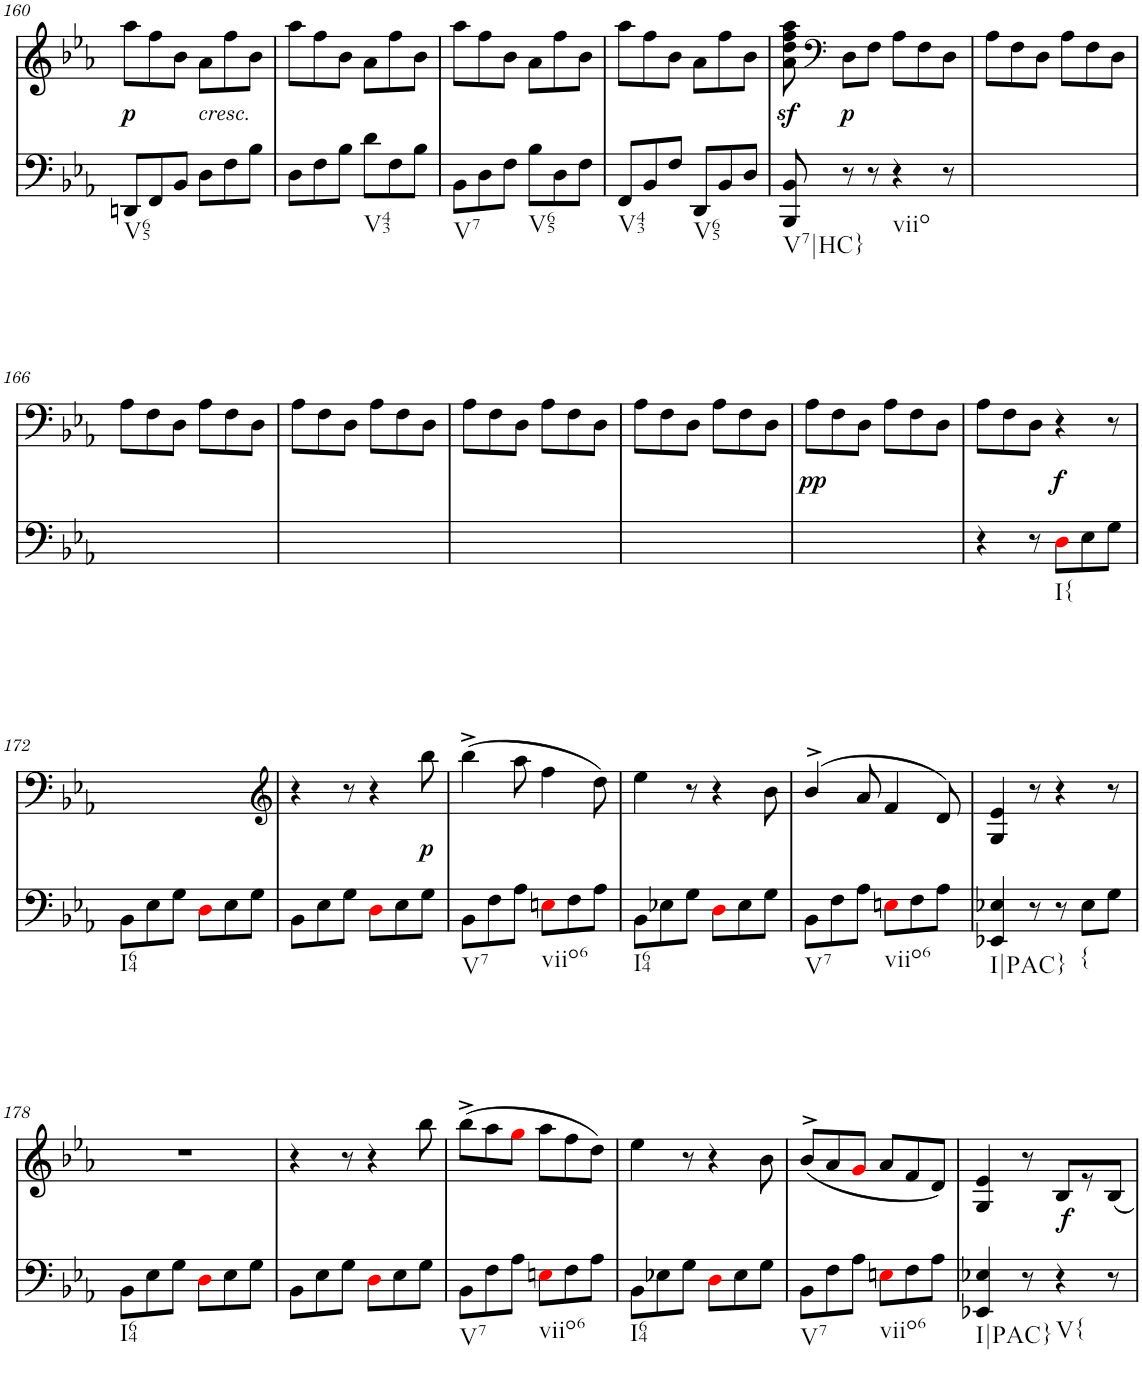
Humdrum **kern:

**kern	**dynam	**kern	**text	**dynam
*part2	*part2	*part1	*part1	*part1
*staff2	*staff2	*staff1	*staff1	*staff1
*I"piano	*	*I"piano	*	*
*I'Pno	*	*I'Pno	*	*
!!LO:PB:g=z
*clefF4	*	*clefG2	*	*
*k[b-e-a-]	*	*k[b-e-a-]	*	*
*E-:	*	*E-:	*	*
*M6/8	*	*M6/8	*	*
=160	=160	=160	=160	=160
!LO:TX:b:t=V65	!	!	!	!
!	!	!	!LO:LY:b	!LO:DY:b
8DDn/L	.	8aa-\L	p	p
8FF/	.	8ff\	.	.
!	!	!	!LO:LY:b	!
8BB-/J	.	8b-\J	<	.
!	!	!LO:TX:b:i:t=cresc.	!	!
8D\L	.	8a-\L	.	.
8F\	.	8ff\	.	.
8B-\J	.	8b-\J	.	.
=161	=161	=161	=161	=161
8D\L	.	8aa-\L	.	.
8F\	.	8ff\	.	.
8B-\J	.	8b-\J	.	.
!LO:TX:b:t=V43	!	!	!	!
8d\L	.	8a-\L	.	.
8F\	.	8ff\	.	.
8B-\J	.	8b-\J	.	.
=162	=162	=162	=162	=162
!LO:TX:b:t=V7	!	!	!	!
8BB-\L	.	8aa-\L	.	.
8D\	.	8ff\	.	.
8F\J	.	8b-\J	.	.
!LO:TX:b:t=V65	!	!	!	!
8B-\L	.	8a-\L	.	.
8D\	.	8ff\	.	.
8F\J	.	8b-\J	.	.
=163	=163	=163	=163	=163
!LO:TX:b:t=V43	!	!	!	!
8FF/L	.	8aa-\L	.	.
8BB-/	.	8ff\	.	.
8F/J	.	8b-\J	.	.
!LO:TX:b:t=V65	!	!	!	!
8DD/L	.	8a-\L	.	.
8BB-/	.	8ff\	.	.
8D/J	.	8b-\J	.	.
=164	=164	=164	=164	=164
!LO:TX:b:t=V7|HC}	!	!	!	!
8BBB-/ 8BB-/	.	8a-\z< 8dd\z< 8ff\z< 8aa-\z<	.	.
*	*	*clefF4	*	*
!	!	!	!LO:LY:b	!LO:DY:b
8r	.	8D\L	p	p
8r	.	8F\J	.	.
!LO:TX:b:t=viio	!	!	!	!
4r	.	8A-\L	.	.
.	.	8F\	.	.
8r	.	8D\J	.	.
=165	=165	=165	=165	=165
2.ryy	.	8A-\L	.	.
.	.	8F\	.	.
.	.	8D\J	.	.
.	.	8A-\L	.	.
.	.	8F\	.	.
.	.	8D\J	.	.
!!LO:LB:g=z
=166	=166	=166	=166	=166
2.ryy	.	8A-\L	.	.
.	.	8F\	.	.
.	.	8D\J	.	.
.	.	8A-\L	.	.
.	.	8F\	.	.
.	.	8D\J	.	.
=167	=167	=167	=167	=167
2.ryy	.	8A-\L	.	.
.	.	8F\	.	.
.	.	8D\J	.	.
.	.	8A-\L	.	.
.	.	8F\	.	.
.	.	8D\J	.	.
=168	=168	=168	=168	=168
2.ryy	.	8A-\L	.	.
.	.	8F\	.	.
.	.	8D\J	.	.
.	.	8A-\L	.	.
.	.	8F\	.	.
.	.	8D\J	.	.
=169	=169	=169	=169	=169
2.ryy	.	8A-\L	.	.
.	.	8F\	.	.
.	.	8D\J	.	.
.	.	8A-\L	.	.
.	.	8F\	.	.
.	.	8D\J	.	.
=170	=170	=170	=170	=170
!	!	!	!LO:LY:b	!LO:DY:b
2.ryy	.	8A-\L	pp	pp
.	.	8F\	.	.
.	.	8D\J	.	.
.	.	8A-\L	.	.
.	.	8F\	.	.
.	.	8D\J	.	.
=171	=171	=171	=171	=171
4r	.	8A-\L	.	.
.	.	8F\	.	.
8r	.	8D\J	.	.
!LO:TX:b:t=I{	!	!	!	!
!	!	!	!LO:LY:b	!LO:DY:b
8Di\L	.	4r	f	f
8E-\	.	.	.	.
8G\J	.	8r	.	.
!!LO:LB:g=z
=172	=172	=172	=172	=172
!LO:TX:b:t=I64	!	!	!	!
8BB-\L	.	2.ryy	.	.
8E-\	.	.	.	.
8G\J	.	.	.	.
8Di\L	.	.	.	.
8E-\	.	.	.	.
8G\J	.	.	.	.
=173	=173	=173	=173	=173
*	*	*clefG2	*	*
8BB-\L	.	4r	.	.
8E-\	.	.	.	.
8G\J	.	8r	.	.
8Di\L	.	4r	.	.
8E-\	.	.	.	.
!	!	!	!LO:LY:b	!LO:DY:b
8G\J	.	8bb-\	p	p
=174	=174	=174	=174	=174
!LO:TX:b:t=V7	!	!	!	!
8BB-\L	.	(4bb-^\	.	.
8F\	.	.	.	.
8A-\J	.	8aa-\	.	.
!LO:TX:b:t=viio6	!	!	!	!
8Eni\L	.	4ff\	.	.
8F\	.	.	.	.
8A-\J	.	8dd\)	.	.
=175	=175	=175	=175	=175
!LO:TX:b:t=I64	!	!	!	!
8BB-\L	.	4ee-\	.	.
8E-X\	.	.	.	.
8G\J	.	8r	.	.
8Di\L	.	4r	.	.
8E-\	.	.	.	.
8G\J	.	8b-\	.	.
=176	=176	=176	=176	=176
!LO:TX:b:t=V7	!	!	!	!
8BB-\L	.	(>4b-^>/	.	.
8F\	.	.	.	.
8A-\J	.	8a-/	.	.
!LO:TX:b:t=viio6	!	!	!	!
8Eni\L	.	4f/	.	.
8F\	.	.	.	.
8A-\J	.	8d/)	.	.
=177	=177	=177	=177	=177
!LO:TX:b:t=I|PAC}	!	!	!	!
4EE-X/ 4E-X/	.	4G/ 4e-/	.	.
8r	.	8r	.	.
8r	.	4r	.	.
!LO:TX:b:t={	!	!	!	!
8E-\L	.	.	.	.
8G\J	.	8r	.	.
!!LO:LB:g=z
=178	=178	=178	=178	=178
!LO:TX:b:t=I64	!	!	!	!
8BB-\L	.	2.r	.	.
8E-\	.	.	.	.
8G\J	.	.	.	.
8Di\L	.	.	.	.
8E-\	.	.	.	.
8G\J	.	.	.	.
=179	=179	=179	=179	=179
8BB-\L	.	4r	.	.
8E-\	.	.	.	.
8G\J	.	8r	.	.
8Di\L	.	4r	.	.
8E-\	.	.	.	.
8G\J	.	8bb-\	.	.
=180	=180	=180	=180	=180
!LO:TX:b:t=V7	!	!	!	!
8BB-\L	.	(8bb-^\L	.	.
8F\	.	8aa-\	.	.
8A-\J	.	8ggi\J	.	.
!LO:TX:b:t=viio6	!	!	!	!
8Eni\L	.	8aa-\L	.	.
8F\	.	8ff\	.	.
8A-\J	.	8dd\J)	.	.
=181	=181	=181	=181	=181
!LO:TX:b:t=I64	!	!	!	!
8BB-\L	.	4ee-\	.	.
8E-X\	.	.	.	.
8G\J	.	8r	.	.
8Di\L	.	4r	.	.
8E-\	.	.	.	.
8G\J	.	8b-\	.	.
=182	=182	=182	=182	=182
!LO:TX:b:t=V7	!	!	!	!
8BB-\L	.	(<8b-^>/L	.	.
8F\	.	8a-/	.	.
8A-\J	.	8gi/J	.	.
!LO:TX:b:t=viio6	!	!	!	!
8Eni\L	.	8a-/L	.	.
8F\	.	8f/	.	.
8A-\J	.	8d/J)	.	.
=183	=183	=183	=183	=183
!LO:TX:b:t=I|PAC}	!	!	!	!
4EE-X/ 4E-X/	.	4G/ 4e-/	.	.
8r	.	8r	.	.
!LO:TX:b:t=V{	!	!	!	!
!	!LO:DY:a	!	!LO:LY:b	!
4r	f	8B-/L	f	.
.	.	8r	.	.
8r	.	8B-/J	.	.
=	=	=	=	=
*-	*-	*-	*-	*-
